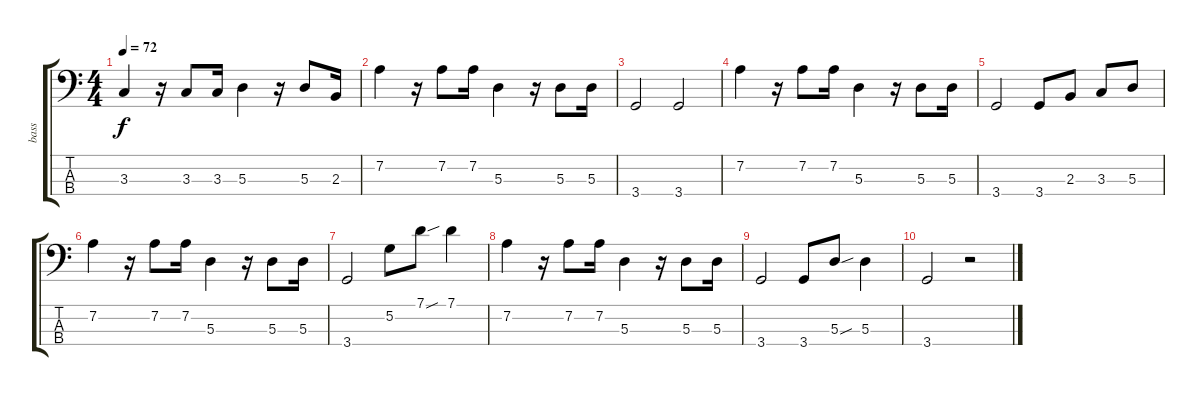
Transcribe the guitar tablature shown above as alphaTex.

\track ("bass" "bass") {instrument electricbassfinger}
\staff {score tabs}
\tuning (G2 D2 A1 E1) {hide}
\ts (4 4)
\tempo 72
\clef f4
\ks c
3.3.4{dy f} r.16 3.3.8 3.3.16 5.3.4 r.16 5.3.8 2.3.16 |
7.2.4 r.16 7.2.8 7.2.16 5.3.4 r.16 5.3.8 5.3.16 |
3.4.2 3.4.2 |
7.2.4 r.16 7.2.8 7.2.16 5.3.4 r.16 5.3.8 5.3.16 |
3.4.2 3.4.8 2.3.8 3.3.8 5.3.8 |
7.2.4 r.16 7.2.8 7.2.16 5.3.4 r.16 5.3.8 5.3.16 |
3.4.2 5.2.8 7.1{sou}.8 7.1.4 |
7.2.4 r.16 7.2.8 7.2.16 5.3.4 r.16 5.3.8 5.3.16 |
3.4.2 3.4.8 5.3{sou}.8 5.3.4 |
3.4.2 r.2
